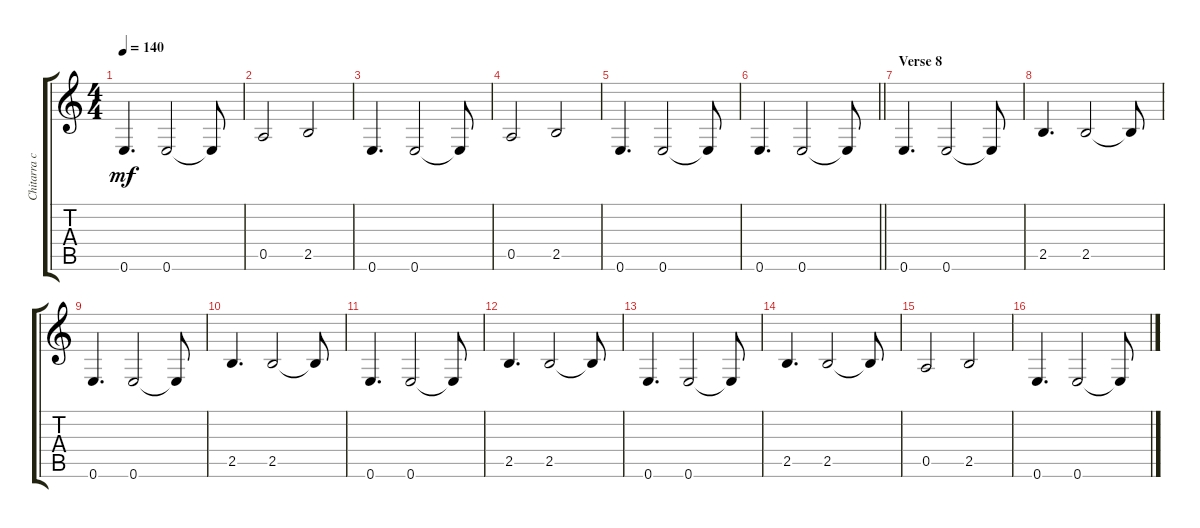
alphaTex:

\track ("Chitarra classica 1" "Chitarra c") {instrument acousticguitarnylon}
\staff {score tabs}
\tuning (E4 B3 G3 D3 A2 E2) {hide}
\ts (4 4)
\tempo 140
\clef g2
\ks c
0.6.4{d dy mf} 0.6.2 0.6{t}.8 |
0.5.2 2.5.2 |
0.6.4{d} 0.6.2 0.6{t}.8 |
0.5.2 2.5.2 |
0.6.4{d} 0.6.2 0.6{t}.8 |
\barLineRight lightlight
0.6.4{d} 0.6.2 0.6{t}.8 |
\section ("" "Verse 8")
0.6.4{d} 0.6.2 0.6{t}.8 |
2.5.4{d} 2.5.2 2.5{t}.8 |
0.6.4{d} 0.6.2 0.6{t}.8 |
2.5.4{d} 2.5.2 2.5{t}.8 |
0.6.4{d} 0.6.2 0.6{t}.8 |
2.5.4{d} 2.5.2 2.5{t}.8 |
0.6.4{d} 0.6.2 0.6{t}.8 |
2.5.4{d} 2.5.2 2.5{t}.8 |
0.5.2 2.5.2 |
0.6.4{d} 0.6.2 0.6{t}.8
